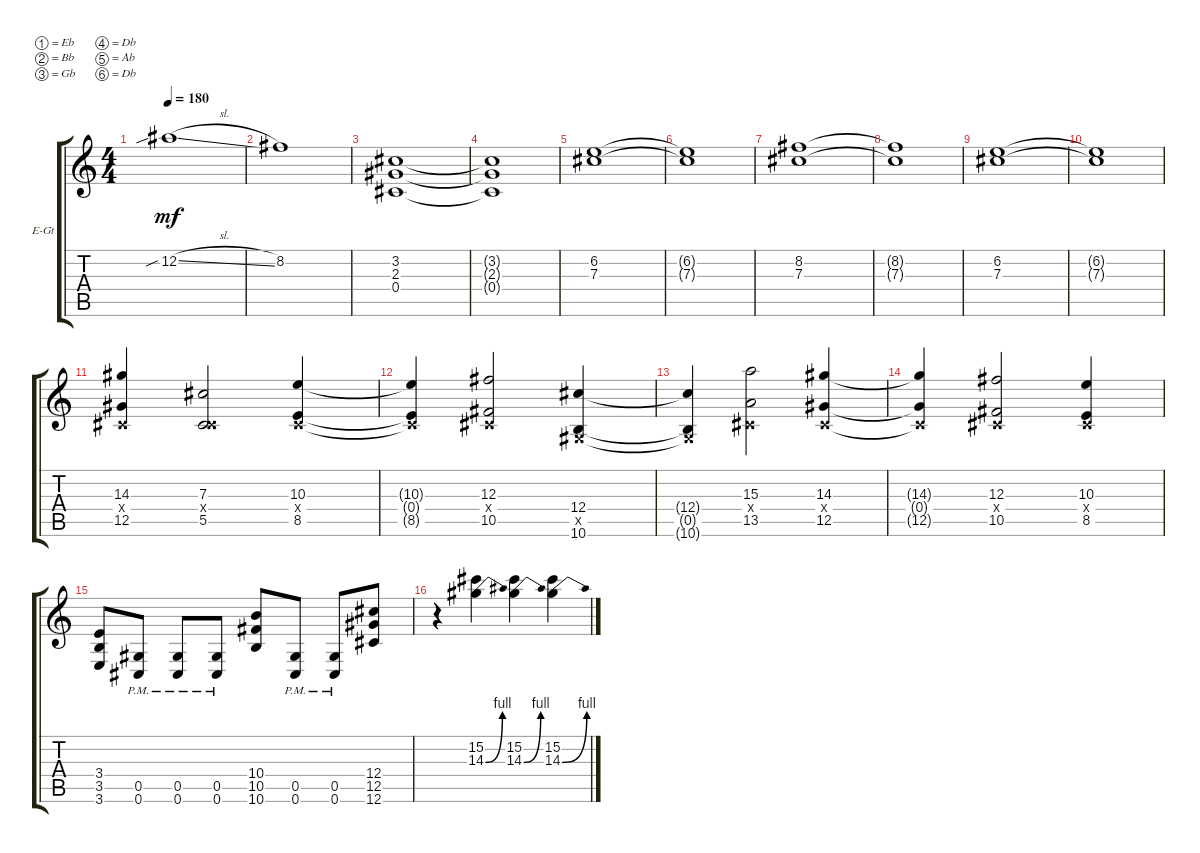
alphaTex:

\defaultSystemsLayout 4
\bracketExtendMode groupsimilarinstruments
\firstSystemTrackNameOrientation horizontal
\otherSystemsTrackNameOrientation horizontal
\track ("Zach Blair" "E-Gt") {instrument distortionguitar}
\staff {score tabs}
\tuning (Eb4 Bb3 Gb3 Db3 Ab2 Db2)
\ts (4 4)
\tempo 180
\clef g2
\ks c
12.2{sib sl}.1{dy mf} |
8.2.1 |
(3.2 2.3 0.4).1 |
(3.2{t} 2.3{t} 0.4{t}).1 |
(7.3 6.2).1 |
(6.2{t} 7.3{t}).1 |
(7.3 8.2).1 |
(7.3{t} 8.2{t}).1 |
(6.2 7.3).1 |
(6.2{t} 7.3{t}).1 |
(12.5 14.3 0.4{x}).4 (5.5 7.3 0.4{x}).2 (8.5 10.3 0.4{x}).4 |
(8.5{t} 10.3{t} 0.4{x t}).4 (10.5 12.3 0.4{x}).2 (10.6 12.4 0.5{x}).4 |
(10.6{t} 12.4{t} 0.5{x t}).4 (15.3 13.5 0.4{x}).2 (12.5 14.3 0.4{x}).4 |
(12.5{t} 14.3{t} 0.4{x t}).4 (10.5 12.3 0.4{x}).2 (8.5 10.3 0.4{x}).4 |
(3.6 3.5 3.4).8 (0.6{pm} 0.5{pm}).8 (0.5{pm} 0.6{pm}).8 (0.6{pm} 0.5{pm}).8 (10.5 10.6 10.4).8 (0.6{pm} 0.5{pm}).8 (0.6{pm} 0.5{pm}).8 (12.5 12.6 12.4).8 |
r.4 (14.3{be (bend 0 0 15 4)} 15.2).4 (14.3{be (bend 0 0 15 4)} 15.2).4 (14.3{be (bend 0 0 15 4)} 15.2).4
